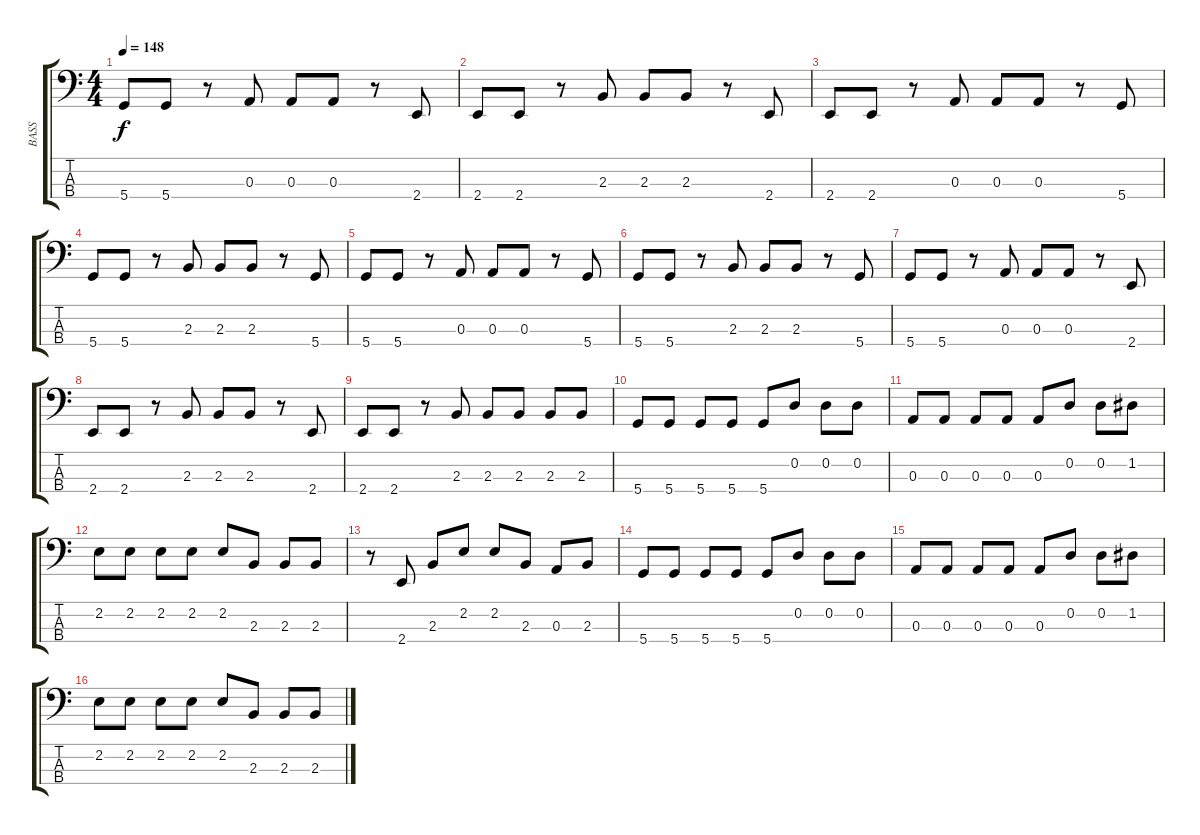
\track ("BASS" "BASS") {instrument electricbassfinger}
\staff {score tabs}
\tuning (G2 D2 A1 D1) {hide}
\ts (4 4)
\tempo 148
\clef f4
\ks c
5.4.8{dy f} 5.4.8 r.8 0.3.8 0.3.8 0.3.8 r.8 2.4.8 |
2.4.8 2.4.8 r.8 2.3.8 2.3.8 2.3.8 r.8 2.4.8 |
2.4.8 2.4.8 r.8 0.3.8 0.3.8 0.3.8 r.8 5.4.8 |
5.4.8 5.4.8 r.8 2.3.8 2.3.8 2.3.8 r.8 5.4.8 |
5.4.8 5.4.8 r.8 0.3.8 0.3.8 0.3.8 r.8 5.4.8 |
5.4.8 5.4.8 r.8 2.3.8 2.3.8 2.3.8 r.8 5.4.8 |
5.4.8 5.4.8 r.8 0.3.8 0.3.8 0.3.8 r.8 2.4.8 |
2.4.8 2.4.8 r.8 2.3.8 2.3.8 2.3.8 r.8 2.4.8 |
2.4.8 2.4.8 r.8 2.3.8 2.3.8 2.3.8 2.3.8 2.3.8 |
5.4.8 5.4.8 5.4.8 5.4.8 5.4.8 0.2.8 0.2.8 0.2.8 |
0.3.8 0.3.8 0.3.8 0.3.8 0.3.8 0.2.8 0.2.8 1.2.8 |
2.2.8 2.2.8 2.2.8 2.2.8 2.2.8 2.3.8 2.3.8 2.3.8 |
r.8 2.4.8 2.3.8 2.2.8 2.2.8 2.3.8 0.3.8 2.3.8 |
5.4.8 5.4.8 5.4.8 5.4.8 5.4.8 0.2.8 0.2.8 0.2.8 |
0.3.8 0.3.8 0.3.8 0.3.8 0.3.8 0.2.8 0.2.8 1.2.8 |
2.2.8 2.2.8 2.2.8 2.2.8 2.2.8 2.3.8 2.3.8 2.3.8
